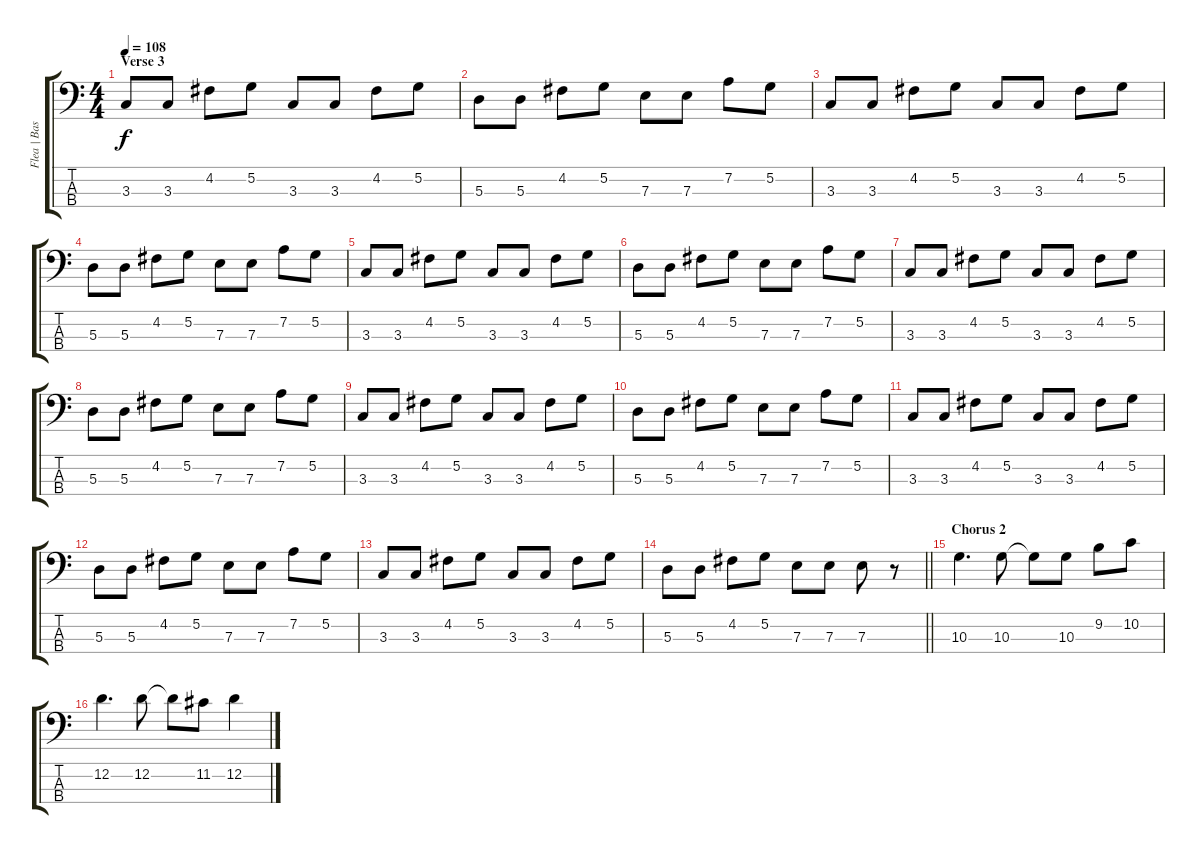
\track ("Flea | Bass" "Flea | Bas") {instrument electricbassfinger}
\staff {score tabs}
\tuning (G2 D2 A1 E1) {hide}
\ts (4 4)
\section ("" "Verse 3")
\tempo 108
\clef f4
\ks c
3.3.8{dy f} 3.3.8 4.2.8 5.2.8 3.3.8 3.3.8 4.2.8 5.2.8 |
5.3.8 5.3.8 4.2.8 5.2.8 7.3.8 7.3.8 7.2.8 5.2.8 |
3.3.8 3.3.8 4.2.8 5.2.8 3.3.8 3.3.8 4.2.8 5.2.8 |
5.3.8 5.3.8 4.2.8 5.2.8 7.3.8 7.3.8 7.2.8 5.2.8 |
3.3.8 3.3.8 4.2.8 5.2.8 3.3.8 3.3.8 4.2.8 5.2.8 |
5.3.8 5.3.8 4.2.8 5.2.8 7.3.8 7.3.8 7.2.8 5.2.8 |
3.3.8 3.3.8 4.2.8 5.2.8 3.3.8 3.3.8 4.2.8 5.2.8 |
5.3.8 5.3.8 4.2.8 5.2.8 7.3.8 7.3.8 7.2.8 5.2.8 |
3.3.8 3.3.8 4.2.8 5.2.8 3.3.8 3.3.8 4.2.8 5.2.8 |
5.3.8 5.3.8 4.2.8 5.2.8 7.3.8 7.3.8 7.2.8 5.2.8 |
3.3.8 3.3.8 4.2.8 5.2.8 3.3.8 3.3.8 4.2.8 5.2.8 |
5.3.8 5.3.8 4.2.8 5.2.8 7.3.8 7.3.8 7.2.8 5.2.8 |
3.3.8 3.3.8 4.2.8 5.2.8 3.3.8 3.3.8 4.2.8 5.2.8 |
\barLineRight lightlight
5.3.8 5.3.8 4.2.8 5.2.8 7.3.8 7.3.8 7.3.8 r.8 |
\section ("" "Chorus 2")
10.3.4{d} 10.3.8 10.3{t}.8 10.3.8 9.2.8 10.2.8 |
12.2.4{d} 12.2.8 12.2{t}.8 11.2.8 12.2.4
